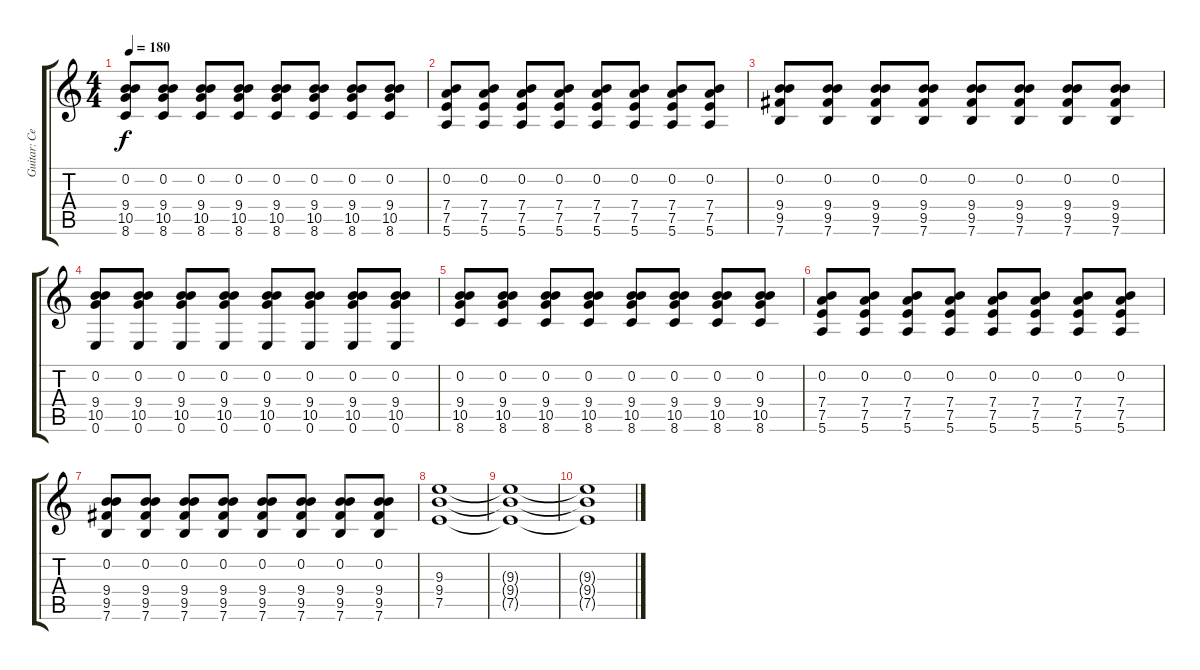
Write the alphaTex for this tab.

\track ("Guitar: Серёга" "Guitar: Се") {instrument overdrivenguitar}
\staff {score tabs}
\tuning (E4 B3 G3 D3 A2 E2) {hide}
\ts (4 4)
\tempo 180
\clef g2
\ks c
(0.2 9.4 10.5 8.6).8{dy f} (0.2 9.4 10.5 8.6).8 (0.2 9.4 10.5 8.6).8 (0.2 9.4 10.5 8.6).8 (0.2 9.4 10.5 8.6).8 (0.2 9.4 10.5 8.6).8 (0.2 9.4 10.5 8.6).8 (0.2 9.4 10.5 8.6).8 |
(0.2 7.4 7.5 5.6).8 (0.2 7.4 7.5 5.6).8 (0.2 7.4 7.5 5.6).8 (0.2 7.4 7.5 5.6).8 (0.2 7.4 7.5 5.6).8 (0.2 7.4 7.5 5.6).8 (0.2 7.4 7.5 5.6).8 (0.2 7.4 7.5 5.6).8 |
(0.2 9.4 9.5 7.6).8 (0.2 9.4 9.5 7.6).8 (0.2 9.4 9.5 7.6).8 (0.2 9.4 9.5 7.6).8 (0.2 9.4 9.5 7.6).8 (0.2 9.4 9.5 7.6).8 (0.2 9.4 9.5 7.6).8 (0.2 9.4 9.5 7.6).8 |
(0.2 9.4 10.5 0.6).8 (0.2 9.4 10.5 0.6).8 (0.2 9.4 10.5 0.6).8 (0.2 9.4 10.5 0.6).8 (0.2 9.4 10.5 0.6).8 (0.2 9.4 10.5 0.6).8 (0.2 9.4 10.5 0.6).8 (0.2 9.4 10.5 0.6).8 |
(0.2 9.4 10.5 8.6).8 (0.2 9.4 10.5 8.6).8 (0.2 9.4 10.5 8.6).8 (0.2 9.4 10.5 8.6).8 (0.2 9.4 10.5 8.6).8 (0.2 9.4 10.5 8.6).8 (0.2 9.4 10.5 8.6).8 (0.2 9.4 10.5 8.6).8 |
(0.2 7.4 7.5 5.6).8 (0.2 7.4 7.5 5.6).8 (0.2 7.4 7.5 5.6).8 (0.2 7.4 7.5 5.6).8 (0.2 7.4 7.5 5.6).8 (0.2 7.4 7.5 5.6).8 (0.2 7.4 7.5 5.6).8 (0.2 7.4 7.5 5.6).8 |
(0.2 9.4 9.5 7.6).8 (0.2 9.4 9.5 7.6).8 (0.2 9.4 9.5 7.6).8 (0.2 9.4 9.5 7.6).8 (0.2 9.4 9.5 7.6).8 (0.2 9.4 9.5 7.6).8 (0.2 9.4 9.5 7.6).8 (0.2 9.4 9.5 7.6).8 |
(9.3 9.4 7.5).1{volume 0} |
(9.3{t} 9.4{t} 7.5{t}).1 |
(9.3{t} 9.4{t} 7.5{t}).1
